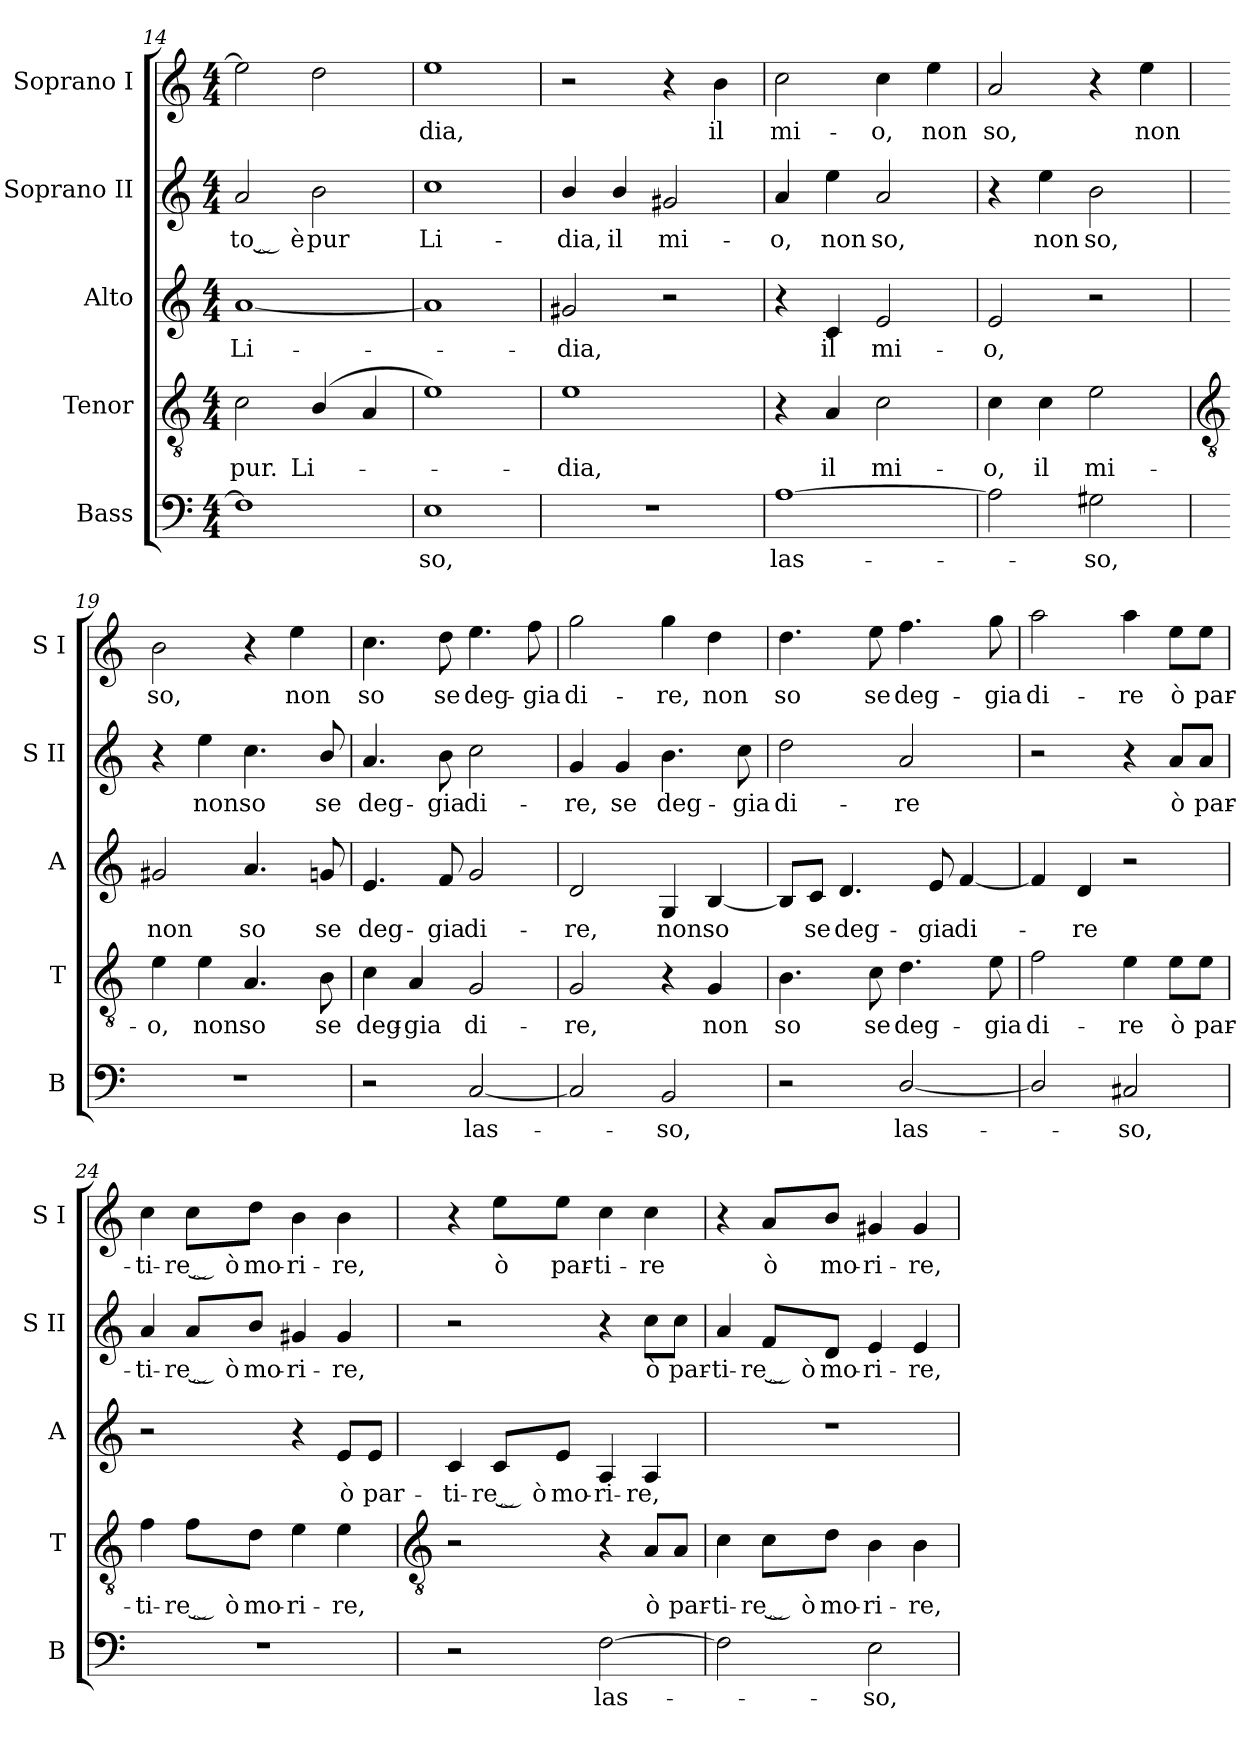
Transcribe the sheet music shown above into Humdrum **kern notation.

**kern	**text	**kern	**text	**kern	**text	**kern	**text	**kern	**text
*part5	*part5	*part4	*part4	*part3	*part3	*part2	*part2	*part1	*part1
*staff5	*staff5	*staff4	*staff4	*staff3	*staff3	*staff2	*staff2	*staff1	*staff1
*I"Bass	*	*I"Tenor	*	*I"Alto	*	*I"Soprano II	*	*I"Soprano I	*
*I'B	*	*I'T	*	*I'A	*	*I'S II	*	*I'S I	*
*clefF4	*	*clefGv2	*	*clefG2	*	*clefG2	*	*clefG2	*
*k[]	*	*k[]	*	*k[]	*	*k[]	*	*k[]	*
*C:	*	*C:	*	*C:	*	*C:	*	*C:	*
*M4/4	*	*M4/4	*	*M4/4	*	*M4/4	*	*M4/4	*
=14	=14	=14	=14	=14	=14	=14	=14	=14	=14
!	!	!	!LO:LY:b	!	!LO:LY:b	!	!LO:LY:b	!	!
1F]	.	2c	pur.	[1a	Li-	2a	-to ̮ è	2ee]	.
!	!	!	!LO:LY:b	!	!	!	!LO:LY:b	!	!
.	.	(<4B/	Li-	.	.	2b	pur	2dd	.
.	.	4A	.	.	.	.	.	.	.
=15	=15	=15	=15	=15	=15	=15	=15	=15	=15
!	!LO:LY:b	!	!	!	!	!	!LO:LY:b	!	!LO:LY:b
1E	so,	1e)	.	1a]	.	1cc	Li-	1ee	dia,
=16	=16	=16	=16	=16	=16	=16	=16	=16	=16
!	!	!	!LO:LY:b	!	!LO:LY:b	!	!LO:LY:b	!	!
1r	.	1e	dia,	2g#X	dia,	4b/	-dia,	2r	.
!	!	!	!	!	!	!	!LO:LY:b	!	!
.	.	.	.	.	.	4b/	il	.	.
!	!	!	!	!	!	!	!LO:LY:b	!	!
.	.	.	.	2r	.	2g#X	mi-	4r	.
!	!	!	!	!	!	!	!	!	!LO:LY:b
.	.	.	.	.	.	.	.	4b	il
=17	=17	=17	=17	=17	=17	=17	=17	=17	=17
!	!LO:LY:b	!	!	!	!	!	!LO:LY:b	!	!LO:LY:b
[1A	las-	4r	.	4r	.	4a	-o,	2cc	mi-
!	!	!	!LO:LY:b	!	!LO:LY:b	!	!LO:LY:b	!	!
.	.	4A	il	4c	il	4ee	non	.	.
!	!	!	!LO:LY:b	!	!LO:LY:b	!	!LO:LY:b	!	!LO:LY:b
.	.	2c	mi-	2e	mi-	2a	so,	4cc	-o,
!	!	!	!	!	!	!	!	!	!LO:LY:b
.	.	.	.	.	.	.	.	4ee	non
=18	=18	=18	=18	=18	=18	=18	=18	=18	=18
!	!	!	!LO:LY:b	!	!LO:LY:b	!	!	!	!LO:LY:b
2A]	.	4c	-o,	2e	-o,	4r	.	2a	so,
!	!	!	!LO:LY:b	!	!	!	!LO:LY:b	!	!
.	.	4c	il	.	.	4ee	non	.	.
!	!LO:LY:b	!	!LO:LY:b	!	!	!	!LO:LY:b	!	!
2G#X	so,	2e	mi-	2r	.	2b	so,	4r	.
!	!	!	!	!	!	!	!	!	!LO:LY:b
.	.	.	.	.	.	.	.	4ee	non
!!LO:LB:g=z
=19	=19	=19	=19	=19	=19	=19	=19	=19	=19
*	*	*clefGv2	*	*	*	*	*	*	*
!	!	!	!LO:LY:b	!	!LO:LY:b	!	!	!	!LO:LY:b
1r	.	4e	-o,	2g#X	non	4r	.	2b	so,
!	!	!	!LO:LY:b	!	!	!	!LO:LY:b	!	!
.	.	4e	non	.	.	4ee	non	.	.
!	!	!	!LO:LY:b	!	!LO:LY:b	!	!LO:LY:b	!	!
.	.	4.A	so	4.a	so	4.cc	so	4r	.
!	!	!	!	!	!	!	!	!	!LO:LY:b
.	.	.	.	.	.	.	.	4ee	non
!	!	!	!LO:LY:b	!	!LO:LY:b	!	!LO:LY:b	!	!
.	.	8B	se	8gn	se	8b/	se	.	.
=20	=20	=20	=20	=20	=20	=20	=20	=20	=20
!	!	!	!LO:LY:b	!	!LO:LY:b	!	!LO:LY:b	!	!LO:LY:b
2r	.	4c	deg-	4.e	deg-	4.a	deg-	4.cc	so
!	!	!	!LO:LY:b	!	!	!	!	!	!
.	.	4A	-gia	.	.	.	.	.	.
!	!	!	!	!	!LO:LY:b	!	!LO:LY:b	!	!LO:LY:b
.	.	.	.	8f	-gia	8b	-gia	8dd	se
!	!LO:LY:b	!	!LO:LY:b	!	!LO:LY:b	!	!LO:LY:b	!	!LO:LY:b
[2C	las-	2G	di-	2g	di-	2cc	di-	4.ee	deg-
!	!	!	!	!	!	!	!	!	!LO:LY:b
.	.	.	.	.	.	.	.	8ff	-gia
=21	=21	=21	=21	=21	=21	=21	=21	=21	=21
!	!	!	!LO:LY:b	!	!LO:LY:b	!	!LO:LY:b	!	!LO:LY:b
2C]	.	2G	-re,	2d	-re,	4g	-re,	2gg	di-
!	!	!	!	!	!	!	!LO:LY:b	!	!
.	.	.	.	.	.	4g	se	.	.
!	!LO:LY:b	!	!	!	!LO:LY:b	!	!LO:LY:b	!	!LO:LY:b
2BB	so,	4r	.	4G	non	4.b	deg-	4gg	-re,
!	!	!	!LO:LY:b	!	!LO:LY:b	!	!	!	!LO:LY:b
.	.	4G	non	[4B	so	.	.	4dd	non
!	!	!	!	!	!	!	!LO:LY:b	!	!
.	.	.	.	.	.	8cc	-gia	.	.
=22	=22	=22	=22	=22	=22	=22	=22	=22	=22
!	!	!	!LO:LY:b	!	!	!	!LO:LY:b	!	!LO:LY:b
2r	.	4.B	so	8B/L]	.	2dd	di-	4.dd	so
!	!	!	!	!	!LO:LY:b	!	!	!	!
.	.	.	.	8c/J	se	.	.	.	.
!	!	!	!	!	!LO:LY:b	!	!	!	!
.	.	.	.	4.d	deg-	.	.	.	.
!	!	!	!LO:LY:b	!	!	!	!	!	!LO:LY:b
.	.	8c	se	.	.	.	.	8ee	se
!	!LO:LY:b	!	!LO:LY:b	!	!	!	!LO:LY:b	!	!LO:LY:b
[2D/	las-	4.d	deg-	.	.	2a	-re	4.ff	deg-
!	!	!	!	!	!LO:LY:b	!	!	!	!
.	.	.	.	8e	-gia	.	.	.	.
!	!	!	!	!	!LO:LY:b	!	!	!	!
.	.	.	.	[4f	di-	.	.	.	.
!	!	!	!LO:LY:b	!	!	!	!	!	!LO:LY:b
.	.	8e	-gia	.	.	.	.	8gg	-gia
=23	=23	=23	=23	=23	=23	=23	=23	=23	=23
!	!	!	!LO:LY:b	!	!	!	!	!	!LO:LY:b
2D/]	.	2f	di-	4f]	.	2r	.	2aa	di-
!	!	!	!	!	!LO:LY:b	!	!	!	!
.	.	.	.	4d	re	.	.	.	.
!	!LO:LY:b	!	!LO:LY:b	!	!	!	!	!	!LO:LY:b
2C#X	so,	4e	-re	2r	.	4r	.	4aa	-re
!	!	!	!LO:LY:b	!	!	!	!LO:LY:b	!	!LO:LY:b
.	.	8e\L	ò	.	.	8a/L	ò	8ee\L	ò
!	!	!	!LO:LY:b	!	!	!	!LO:LY:b	!	!LO:LY:b
.	.	8e\J	par-	.	.	8a/J	par-	8ee\J	par-
=24	=24	=24	=24	=24	=24	=24	=24	=24	=24
!	!	!	!LO:LY:b	!	!	!	!LO:LY:b	!	!LO:LY:b
1r	.	4f	-ti-	2r	.	4a	-ti-	4cc	-ti-
!	!	!	!LO:LY:b	!	!	!	!LO:LY:b	!	!LO:LY:b
.	.	8f\L	-re ̮ ò	.	.	8a/L	-re ̮ ò	8cc\L	-re ̮ ò
!	!	!	!LO:LY:b	!	!	!	!LO:LY:b	!	!LO:LY:b
.	.	8d\J	mo-	.	.	8b/J	mo-	8dd\J	mo-
!	!	!	!LO:LY:b	!	!	!	!LO:LY:b	!	!LO:LY:b
.	.	4e	-ri-	4r	.	4g#X	-ri-	4b	-ri-
!	!	!	!LO:LY:b	!	!LO:LY:b	!	!LO:LY:b	!	!LO:LY:b
.	.	4e	-re,	8e/L	ò	4g#	-re,	4b	-re,
!	!	!	!	!	!LO:LY:b	!	!	!	!
.	.	.	.	8e/J	par-	.	.	.	.
!!LO:LB:g=z
=25	=25	=25	=25	=25	=25	=25	=25	=25	=25
*	*	*clefGv2	*	*	*	*	*	*	*
!	!	!	!	!	!LO:LY:b	!	!	!	!
2r	.	2r	.	4c	-ti-	2r	.	4r	.
!	!	!	!	!	!LO:LY:b	!	!	!	!LO:LY:b
.	.	.	.	8c/L	-re ̮ ò	.	.	8ee\L	ò
!	!	!	!	!	!LO:LY:b	!	!	!	!LO:LY:b
.	.	.	.	8e/J	mo-	.	.	8ee\J	par-
!	!LO:LY:b	!	!	!	!LO:LY:b	!	!	!	!LO:LY:b
[2F	las-	4r	.	4A	-ri-	4r	.	4cc	-ti-
!	!	!	!LO:LY:b	!	!LO:LY:b	!	!LO:LY:b	!	!LO:LY:b
.	.	8A/L	ò	4A	-re,	8cc\L	ò	4cc	-re
!	!	!	!LO:LY:b	!	!	!	!LO:LY:b	!	!
.	.	8A/J	par-	.	.	8cc\J	par-	.	.
=26	=26	=26	=26	=26	=26	=26	=26	=26	=26
!	!	!	!LO:LY:b	!	!	!	!LO:LY:b	!	!
2F]	.	4c	-ti-	1r	.	4a	-ti-	4r	.
!	!	!	!LO:LY:b	!	!	!	!LO:LY:b	!	!LO:LY:b
.	.	8c\L	-re ̮ ò	.	.	8f/L	-re ̮ ò	8a/L	ò
!	!	!	!LO:LY:b	!	!	!	!LO:LY:b	!	!LO:LY:b
.	.	8d\J	mo-	.	.	8d/J	mo-	8b/J	mo-
!	!LO:LY:b	!	!LO:LY:b	!	!	!	!LO:LY:b	!	!LO:LY:b
2E	so,	4B	-ri-	.	.	4e	-ri-	4g#X	-ri-
!	!	!	!LO:LY:b	!	!	!	!LO:LY:b	!	!LO:LY:b
.	.	4B	-re,	.	.	4e	-re,	4g#	-re,
=	=	=	=	=	=	=	=	=	=
*-	*-	*-	*-	*-	*-	*-	*-	*-	*-
